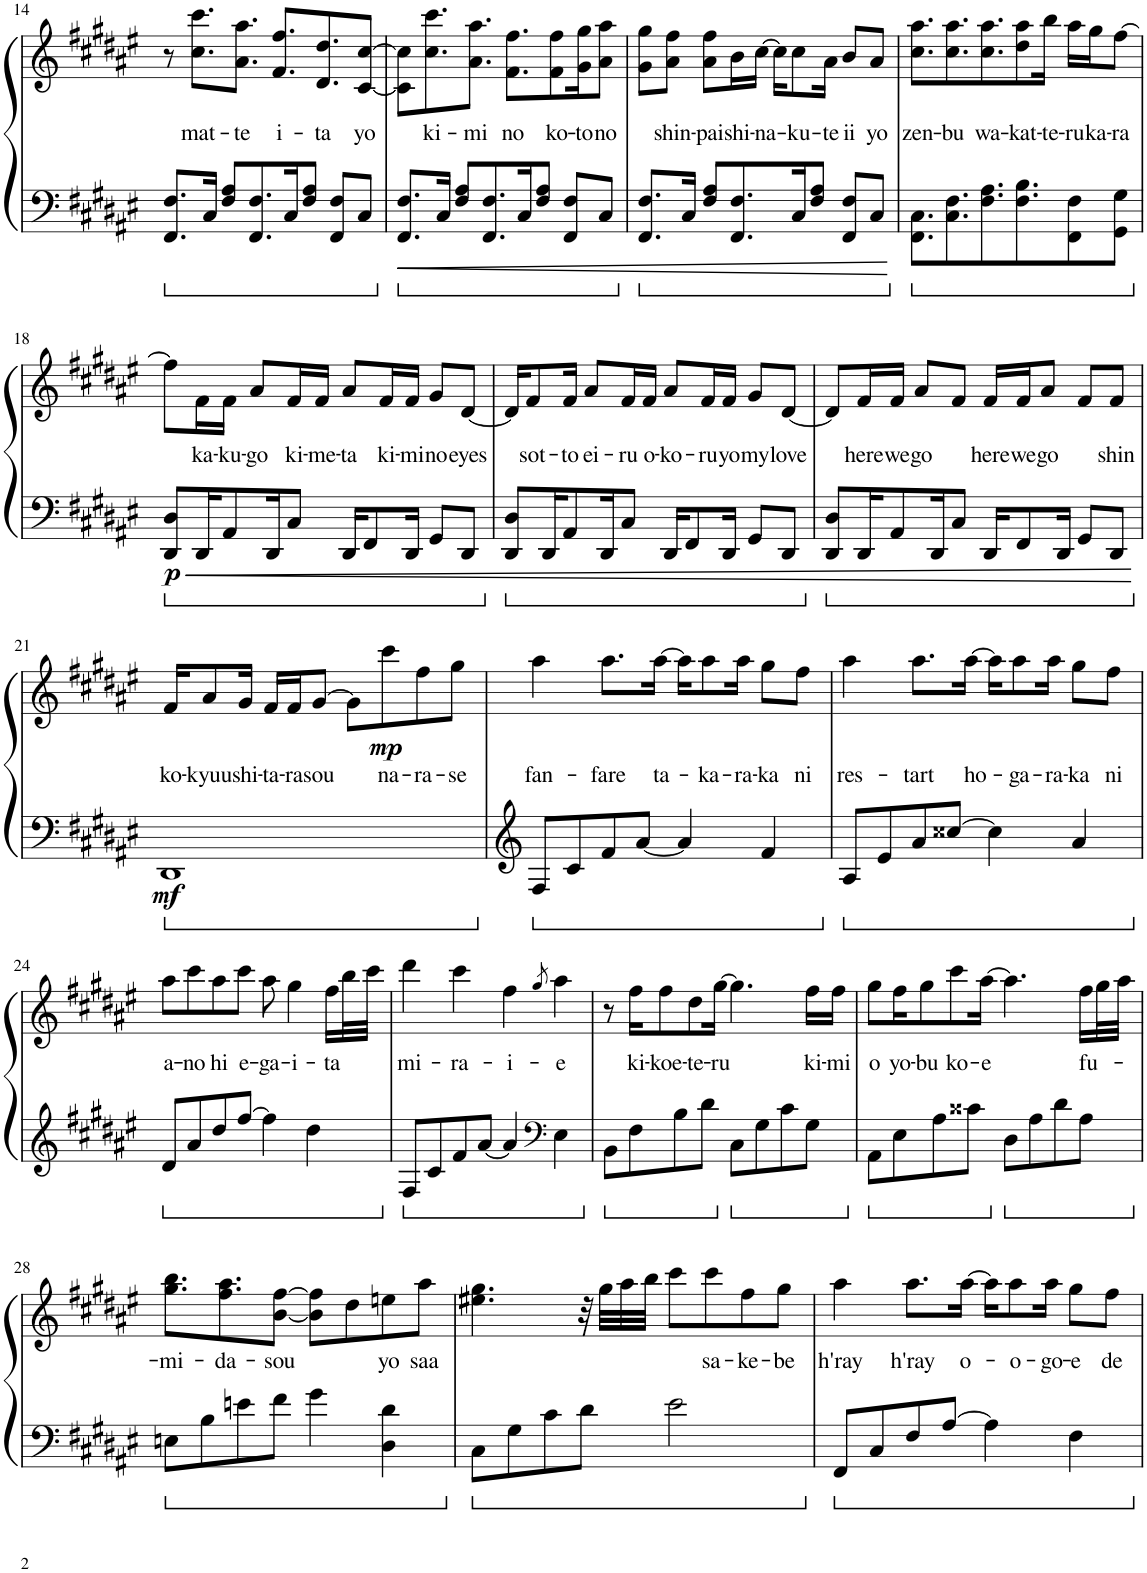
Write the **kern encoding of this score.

**kern	**kern	**text	**dynam
*part1	*part1	*part1	*part1
*staff2	*staff1	*staff1	*staff1/2
*I"Piano	*	*	*
*I'Pno.	*	*	*
!!LO:PB:g=z
*clefF4	*clefG2	*	*
*k[f#c#g#d#a#e#]	*k[f#c#g#d#a#e#]	*	*
*M4/4	*M4/4	*	*
=14	=14	=14	=14
8.FF#/ 8.F#/L	8r	.	.
!	!	!LO:LY:b	!
.	8.cc#\ 8.ccc#\L	mat-	.
16C#/Jk	.	.	.
8F#/ 8A#/L	.	.	.
!	!	!LO:LY:b	!
.	8.a#\ 8.aa#\J	-te	.
8.FF#/ 8.F#/	.	.	.
!	!	!LO:LY:b	!
.	8.f#/ 8.ff#/L	i-	.
16C#/K	.	.	.
8F#/ 8A#/J	.	.	.
!	!	!LO:LY:b	!
.	8.d#/ 8.dd#/	-ta	.
8FF#/ 8F#/L	.	.	.
!	!	!LO:LY:b	!
8C#/J	[8c#/ [8cc#/J	yo	.
=15	=15	=15	=15
8.FF#/ 8.F#/L	8c#\] 8cc#\]L	.	.
!	!	!LO:LY:b	!
.	8.cc#\ 8.ccc#\	ki-	.
16C#/Jk	.	.	.
8F#/ 8A#/L	.	.	.
!	!	!LO:LY:b	!
.	8.a#\ 8.aa#\J	-mi	.
8.FF#/ 8.F#/	.	.	.
!	!	!LO:LY:b	!
.	8.f#\ 8.ff#\L	no	.
16C#/K	.	.	.
8F#/ 8A#/J	.	.	.
!	!	!LO:LY:b	!
.	8f#\ 8ff#\	ko-	.
8FF#/ 8F#/L	.	.	.
!	!	!LO:LY:b	!
.	16g#\ 16gg#\K	-to	.
!	!	!LO:LY:b	!
8C#/J	8a#\ 8aa#\J	no	.
=16	=16	=16	=16
8.FF#/ 8.F#/L	8g#\ 8gg#\L	.	.
!	!	!LO:LY:b	!
.	8a#\ 8ff#\J	shin-	.
16C#/Jk	.	.	.
!	!	!LO:LY:b	!
8F#/ 8A#/L	8a#\ 8ff#\L	-pai	.
!	!	!LO:LY:b	!
8.FF#/ 8.F#/	16b\L	shi-	.
!	!	!LO:LY:b	!
.	[16cc#\JJ	-na-	.
.	16cc#\KL]	.	.
!	!	!LO:LY:b	!
16C#/K	8cc#\	-ku-	.
8F#/ 8A#/J	.	.	.
!	!	!LO:LY:b	!
.	16a#\Jk	-te	.
!	!	!LO:LY:b	!
8FF#/ 8F#/L	8b/L	ii	.
!	!	!LO:LY:b	!
8C#/J	8a#/J	yo	.
=17	=17	=17	=17
!	!	!LO:LY:b	!
8.FF#\ 8.C#\L	8.cc#\ 8.aa#\L	zen-	.
!	!	!LO:LY:b	!
8.C#\ 8.F#\	8.cc#\ 8.aa#\	-bu	.
!	!	!LO:LY:b	!
8.F#\ 8.A#\	8.cc#\ 8.aa#\	wa-	.
!	!	!LO:LY:b	!
8.F#\ 8.B\	8dd#\ 8aa#\	-kat-	.
!	!	!LO:LY:b	!
.	16bb\Jk	-te-	.
!	!	!LO:LY:b	!
8FF#\ 8F#\	16aa#\LL	-ru	.
!	!	!LO:LY:b	!
.	16gg#\J	ka-	.
!	!	!LO:LY:b	!
8GG#\ 8G#\J	[8ff#\J	-ra	.
!!LO:LB:g=z
=18	=18	=18	=18
!	!	!	!LO:DY:b=2
8DD#/ 8D#/L	8ff#\L]	.	p
!	!	!LO:LY:b	!
16DD#/K	16f#\L	ka-	.
!	!	!LO:LY:b	!
8AA#/	16f#\JJ	-ku-	.
!	!	!LO:LY:b	!
.	8a#/L	-go	.
16DD#/K	.	.	.
!	!	!LO:LY:b	!
8C#/J	16f#/L	ki-	.
!	!	!LO:LY:b	!
.	16f#/JJ	-me-	.
!	!	!LO:LY:b	!
16DD#/KL	8a#/L	-ta	.
8FF#/	.	.	.
!	!	!LO:LY:b	!
.	16f#/L	ki-	.
!	!	!LO:LY:b	!
16DD#/Jk	16f#/JJ	-mi	.
!	!	!LO:LY:b	!
8GG#/L	8g#/L	no	.
!	!	!LO:LY:b	!
8DD#/J	[8d#/J	eyes	.
=19	=19	=19	=19
8DD#/ 8D#/L	16d#/KL]	.	.
!	!	!LO:LY:b	!
.	8f#/	sot-	.
16DD#/K	.	.	.
!	!	!LO:LY:b	!
8AA#/	16f#/Jk	-to	.
!	!	!LO:LY:b	!
.	8a#/L	ei-	.
16DD#/K	.	.	.
!	!	!LO:LY:b	!
8C#/J	16f#/L	-ru	.
!	!	!LO:LY:b	!
.	16f#/JJ	o-	.
!	!	!LO:LY:b	!
16DD#/KL	8a#/L	-ko-	.
8FF#/	.	.	.
!	!	!LO:LY:b	!
.	16f#/L	-ru	.
!	!	!LO:LY:b	!
16DD#/Jk	16f#/JJ	yo	.
!	!	!LO:LY:b	!
8GG#/L	8g#/L	my	.
!	!	!LO:LY:b	!
8DD#/J	[8d#/J	love	.
=20	=20	=20	=20
8DD#/ 8D#/L	8d#/L]	.	.
!	!	!LO:LY:b	!
16DD#/K	16f#/L	here	.
!	!	!LO:LY:b	!
8AA#/	16f#/JJ	we	.
!	!	!LO:LY:b	!
.	8a#/L	go	.
16DD#/K	.	.	.
8C#/J	8f#/J	.	.
!	!	!LO:LY:b	!
16DD#/KL	16f#/LL	here	.
!	!	!LO:LY:b	!
8FF#/	16f#/J	we	.
!	!	!LO:LY:b	!
.	8a#/J	go	.
16DD#/Jk	.	.	.
8GG#/L	8f#/L	.	.
!	!	!LO:LY:b	!
8DD#/J	8f#/J	shin	.
!!LO:LB:g=z
=21	=21	=21	=21
!	!	!LO:LY:b	!LO:DY:b=2
1DD#	16f#/KL	ko-	mf
!	!	!LO:LY:b	!
.	8a#/	-kyuu	.
!	!	!LO:LY:b	!
.	16g#/Jk	shi-	.
!	!	!LO:LY:b	!
.	16f#/LL	-ta-	.
!	!	!LO:LY:b	!
.	16f#/J	-ra	.
!	!	!LO:LY:b	!
.	[8g#/J	sou	.
.	8g#\L]	.	.
!	!	!LO:LY:b	!LO:DY:b
.	8ccc#\	na-	mp
!	!	!LO:LY:b	!
.	8ff#\	-ra-	.
!	!	!LO:LY:b	!
.	8gg#\J	-se	.
=22	=22	=22	=22
!	!	!LO:LY:b	!
8F#/L	4aa#\	fan-	.
8c#/	.	.	.
!	!	!LO:LY:b	!
8f#/	8.aa#\L	-fare	.
[8a#/J	.	.	.
!	!	!LO:LY:b	!
.	[16aa#\Jk	ta-	.
4a#/]	16aa#\KL]	.	.
!	!	!LO:LY:b	!
.	8aa#\	-ka-	.
!	!	!LO:LY:b	!
.	16aa#\Jk	-ra-	.
!	!	!LO:LY:b	!
4f#/	8gg#\L	-ka	.
!	!	!LO:LY:b	!
.	8ff#\J	ni	.
=23	=23	=23	=23
!	!	!LO:LY:b	!
8A#/L	4aa#\	res-	.
8e#/	.	.	.
!	!	!LO:LY:b	!
8a#/	8.aa#\L	-tart	.
[8cc##X/J	.	.	.
!	!	!LO:LY:b	!
.	[16aa#\Jk	ho-	.
4cc##\]	16aa#\KL]	.	.
!	!	!LO:LY:b	!
.	8aa#\	-ga-	.
!	!	!LO:LY:b	!
.	16aa#\Jk	-ra-	.
!	!	!LO:LY:b	!
4a#/	8gg#\L	-ka	.
!	!	!LO:LY:b	!
.	8ff#\J	ni	.
!!LO:LB:g=z
=24	=24	=24	=24
!	!	!LO:LY:b	!
8d#/L	8aa#\L	a-	.
!	!	!LO:LY:b	!
8a#/	8ccc#\	-no	.
!	!	!LO:LY:b	!
8dd#/	8aa#\	hi	.
!	!	!LO:LY:b	!
[8ff#/J	8ccc#\J	e-	.
!	!	!LO:LY:b	!
4ff#\]	8aa#\	-ga-	.
!	!	!LO:LY:b	!
.	4gg#\	-i-	.
4dd#\	.	.	.
!	!	!LO:LY:b	!
.	16ff#\LL	-ta	.
.	32bb\L	.	.
.	32ccc#\JJJ	.	.
=25	=25	=25	=25
!	!	!LO:LY:b	!
8F#/L	4ddd#\	mi-	.
8c#/	.	.	.
!	!	!LO:LY:b	!
8f#/	4ccc#\	-ra-	.
[8a#/J	.	.	.
!	!	!LO:LY:b	!
4a#/]	4ff#\	-i-	.
*clefF4	*	*	*
.	8qgg#/	.	.
!	!	!LO:LY:b	!
4E#\	4aa#\	-e	.
=26	=26	=26	=26
8BB\L	8r	.	.
!	!	!LO:LY:b	!
8F#\	16ff#\KL	ki-	.
!	!	!LO:LY:b	!
.	8ff#\	-koe-	.
8B\	.	.	.
!	!	!LO:LY:b	!
.	8dd#\	-te-	.
8d#\J	.	.	.
!	!	!LO:LY:b	!
.	[16gg#\Jk	-ru	.
8C#\L	4.gg#\]	.	.
8G#\	.	.	.
8c#\	.	.	.
!	!	!LO:LY:b	!
8G#\J	16ff#\LL	ki-	.
!	!	!LO:LY:b	!
.	16ff#\JJ	-mi	.
=27	=27	=27	=27
!	!	!LO:LY:b	!
8AA#\L	8gg#\L	o	.
!	!	!LO:LY:b	!
8E#\	16ff#\K	yo-	.
!	!	!LO:LY:b	!
.	8gg#\	-bu	.
8A#\	.	.	.
!	!	!LO:LY:b	!
.	8ccc#\	ko-	.
8c##X\J	.	.	.
!	!	!LO:LY:b	!
.	[16aa#\Jk	-e	.
8D#\L	4.aa#\]	.	.
8A#\	.	.	.
8d#\	.	.	.
!	!	!LO:LY:b	!
8A#\J	16ff#\LL	fu-	.
.	32gg#\L	.	.
.	32aa#\JJJ	.	.
!!LO:LB:g=z
=28	=28	=28	=28
!	!	!LO:LY:b	!
8En\L	8.gg#\ 8.bb\L	-mi-	.
8B\	.	.	.
!	!	!LO:LY:b	!
.	8.ff#\ 8.aa#\	-da-	.
8en\	.	.	.
!	!	!LO:LY:b	!
8f#\J	[8b\ [8ff#\J	-sou	.
4g#\	8b\] 8ff#\]L	.	.
.	8dd#\	.	.
!	!	!LO:LY:b	!
4D#\ 4d#\	8een\	yo	.
!	!	!LO:LY:b	!
.	8aa#\J	saa	.
=29	=29	=29	=29
8C#\L	4.ee#X\ 4.gg#\	.	.
8G#\	.	.	.
8c#\	.	.	.
8d#\J	32r	.	.
.	32gg#\LLL	.	.
.	32aa#\	.	.
.	32bb\JJJ	.	.
2e#\	8ccc#\L	.	.
!	!	!LO:LY:b	!
.	8ccc#\	sa-	.
!	!	!LO:LY:b	!
.	8ff#\	-ke-	.
!	!	!LO:LY:b	!
.	8gg#\J	-be	.
=30	=30	=30	=30
!	!	!LO:LY:b	!
8FF#/L	4aa#\	h'ray	.
8C#/	.	.	.
!	!	!LO:LY:b	!
8F#/	8.aa#\L	h'ray	.
[8A#/J	.	.	.
!	!	!LO:LY:b	!
.	[16aa#\Jk	o-	.
4A#\]	16aa#\KL]	.	.
!	!	!LO:LY:b	!
.	8aa#\	-o-	.
!	!	!LO:LY:b	!
.	16aa#\Jk	-go-	.
!	!	!LO:LY:b	!
4F#\	8gg#\L	-e	.
!	!	!LO:LY:b	!
.	8ff#\J	de	.
=	=	=	=
*-	*-	*-	*-
